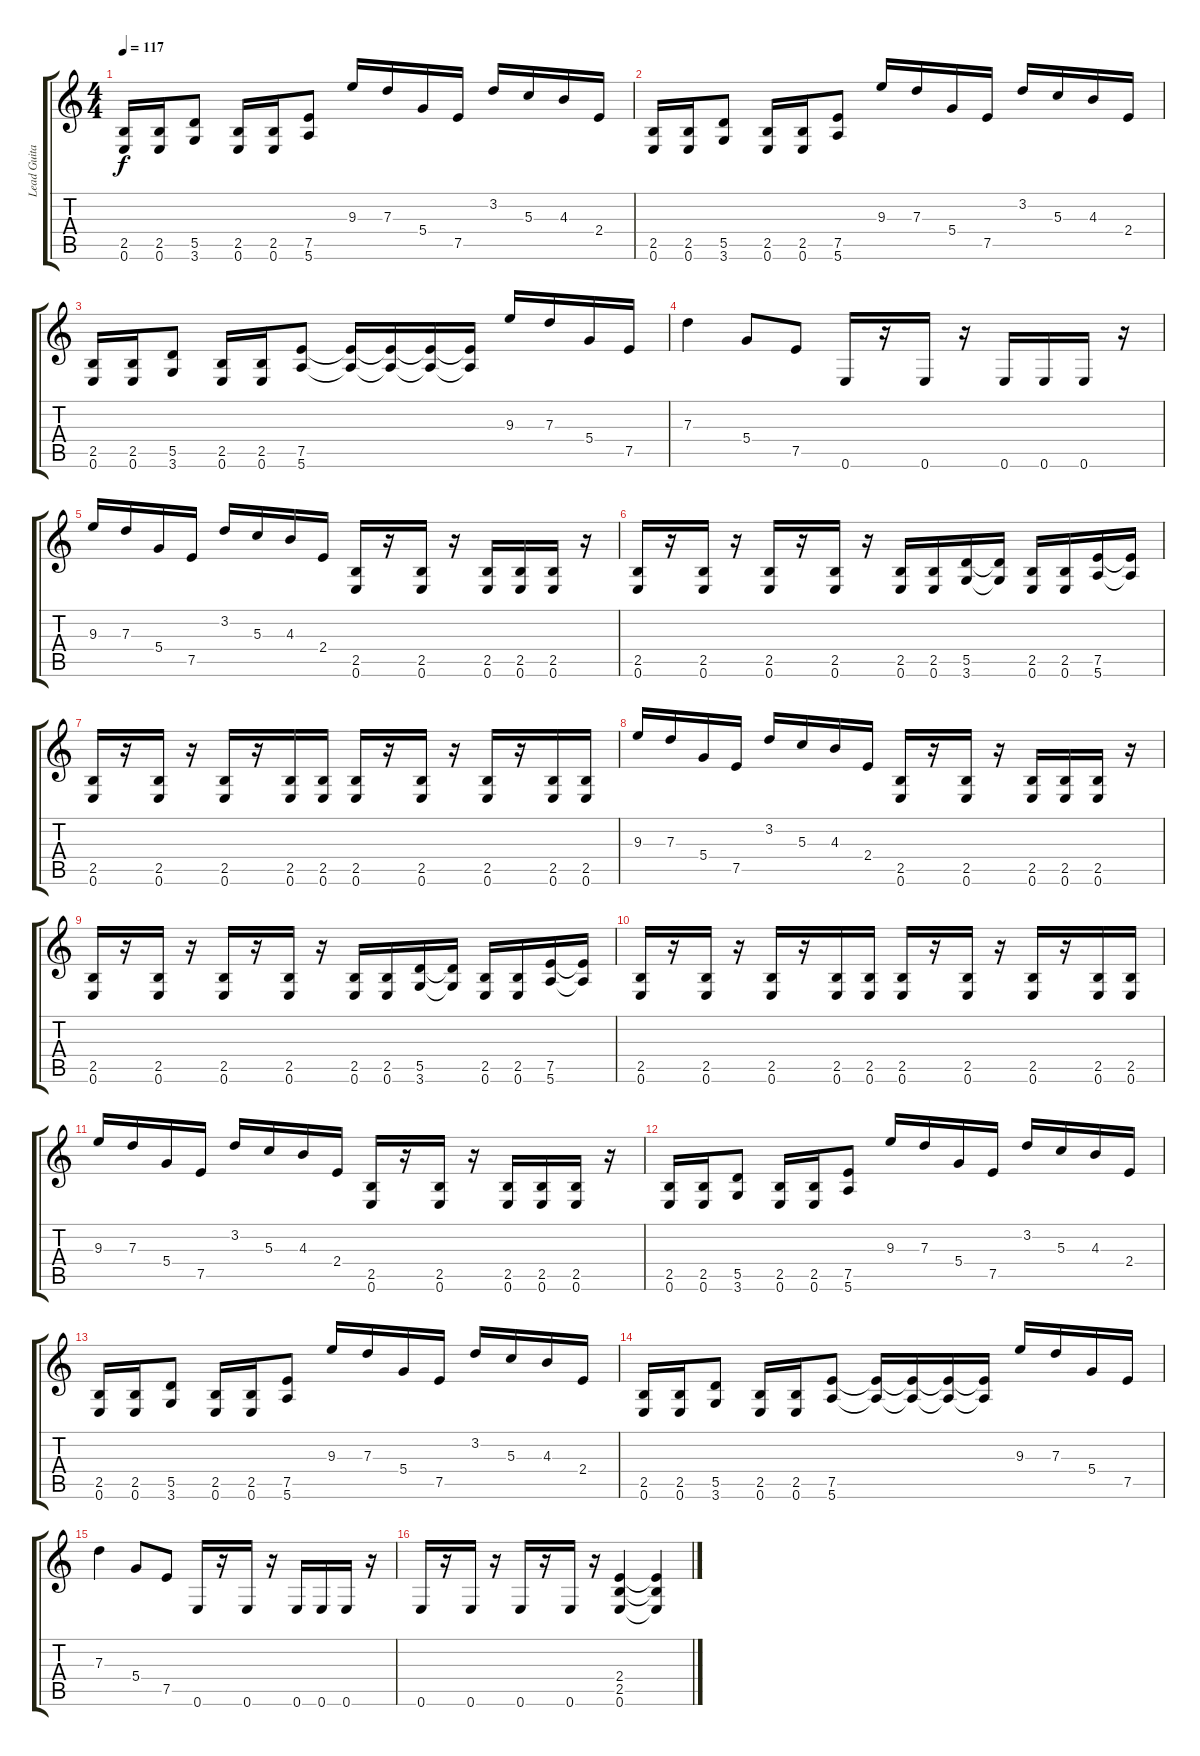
\track ("Lead Guitar" "Lead Guita") {instrument distortionguitar}
\staff {score tabs}
\tuning (E4 B3 G3 D3 A2 E2) {hide}
\ts (4 4)
\tempo 117
\clef g2
\ks c
(2.5 0.6).16{dy f} (2.5 0.6).16 (5.5 3.6).8 (2.5 0.6).16 (2.5 0.6).16 (7.5 5.6).8 9.3.16 7.3.16 5.4.16 7.5.16 3.2.16 5.3.16 4.3.16 2.4.16 |
(2.5 0.6).16 (2.5 0.6).16 (5.5 3.6).8 (2.5 0.6).16 (2.5 0.6).16 (7.5 5.6).8 9.3.16 7.3.16 5.4.16 7.5.16 3.2.16 5.3.16 4.3.16 2.4.16 |
(2.5 0.6).16 (2.5 0.6).16 (5.5 3.6).8 (2.5 0.6).16 (2.5 0.6).16 (7.5 5.6).8 (7.5{t} 5.6{t}).16 (7.5{t} 5.6{t}).16 (7.5{t} 5.6{t}).16 (7.5{t} 5.6{t}).16 9.3.16 7.3.16 5.4.16 7.5.16 |
7.3.4 5.4.8 7.5.8 0.6.16 r.16 0.6.16 r.16 0.6.16 0.6.16 0.6.16 r.16 |
9.3.16 7.3.16 5.4.16 7.5.16 3.2.16 5.3.16 4.3.16 2.4.16 (2.5 0.6).16 r.16 (2.5 0.6).16 r.16 (2.5 0.6).16 (2.5 0.6).16 (2.5 0.6).16 r.16 |
(2.5 0.6).16 r.16 (2.5 0.6).16 r.16 (2.5 0.6).16 r.16 (2.5 0.6).16 r.16 (2.5 0.6).16 (2.5 0.6).16 (5.5 3.6).16 (5.5{t} 3.6{t}).16 (2.5 0.6).16 (2.5 0.6).16 (7.5 5.6).16 (7.5{t} 5.6{t}).16 |
(2.5 0.6).16 r.16 (2.5 0.6).16 r.16 (2.5 0.6).16 r.16 (2.5 0.6).16 (2.5 0.6).16 (2.5 0.6).16 r.16 (2.5 0.6).16 r.16 (2.5 0.6).16 r.16 (2.5 0.6).16 (2.5 0.6).16 |
9.3.16 7.3.16 5.4.16 7.5.16 3.2.16 5.3.16 4.3.16 2.4.16 (2.5 0.6).16 r.16 (2.5 0.6).16 r.16 (2.5 0.6).16 (2.5 0.6).16 (2.5 0.6).16 r.16 |
(2.5 0.6).16 r.16 (2.5 0.6).16 r.16 (2.5 0.6).16 r.16 (2.5 0.6).16 r.16 (2.5 0.6).16 (2.5 0.6).16 (5.5 3.6).16 (5.5{t} 3.6{t}).16 (2.5 0.6).16 (2.5 0.6).16 (7.5 5.6).16 (7.5{t} 5.6{t}).16 |
(2.5 0.6).16 r.16 (2.5 0.6).16 r.16 (2.5 0.6).16 r.16 (2.5 0.6).16 (2.5 0.6).16 (2.5 0.6).16 r.16 (2.5 0.6).16 r.16 (2.5 0.6).16 r.16 (2.5 0.6).16 (2.5 0.6).16 |
9.3.16 7.3.16 5.4.16 7.5.16 3.2.16 5.3.16 4.3.16 2.4.16 (2.5 0.6).16 r.16 (2.5 0.6).16 r.16 (2.5 0.6).16 (2.5 0.6).16 (2.5 0.6).16 r.16 |
(2.5 0.6).16 (2.5 0.6).16 (5.5 3.6).8 (2.5 0.6).16 (2.5 0.6).16 (7.5 5.6).8 9.3.16 7.3.16 5.4.16 7.5.16 3.2.16 5.3.16 4.3.16 2.4.16 |
(2.5 0.6).16 (2.5 0.6).16 (5.5 3.6).8 (2.5 0.6).16 (2.5 0.6).16 (7.5 5.6).8 9.3.16 7.3.16 5.4.16 7.5.16 3.2.16 5.3.16 4.3.16 2.4.16 |
(2.5 0.6).16 (2.5 0.6).16 (5.5 3.6).8 (2.5 0.6).16 (2.5 0.6).16 (7.5 5.6).8 (7.5{t} 5.6{t}).16 (7.5{t} 5.6{t}).16 (7.5{t} 5.6{t}).16 (7.5{t} 5.6{t}).16 9.3.16 7.3.16 5.4.16 7.5.16 |
7.3.4 5.4.8 7.5.8 0.6.16 r.16 0.6.16 r.16 0.6.16 0.6.16 0.6.16 r.16 |
0.6.16 r.16 0.6.16 r.16 0.6.16 r.16 0.6.16 r.16 (2.4 2.5 0.6).4 (2.4{t} 2.5{t} 0.6{t}).4
